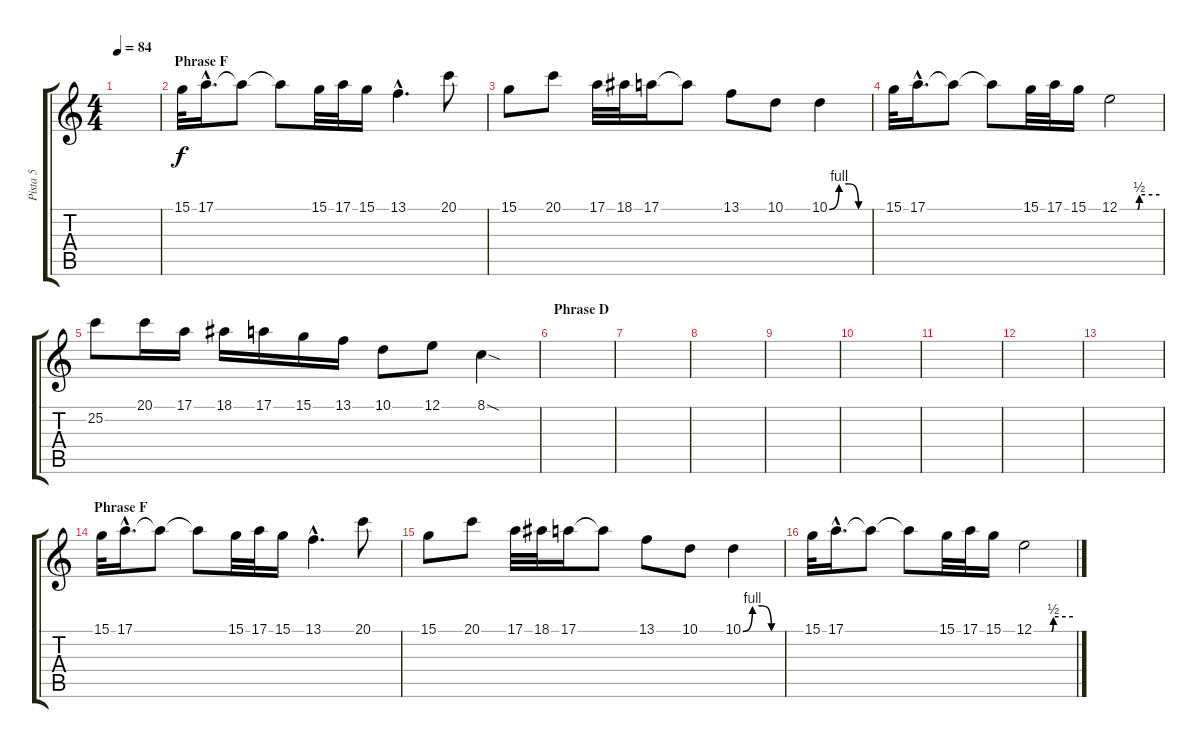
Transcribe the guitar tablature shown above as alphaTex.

\track ("Pista 5" "Pista 5") {instrument choiraahs}
\staff {score tabs}
\tuning (E4 B3 G3 D3 A2 E2) {hide}
\ts (4 4)
\tempo 84
\clef g2
\ks c
|
\section ("" "Phrase F")
15.1.32{volume 15 instrument lead1square} 17.1{hac}.16{d} 17.1{t}.8 17.1{t}.8 15.1.32 17.1.32 15.1.16 13.1{hac}.4{d} 20.1.8 |
15.1.8 20.1.8 17.1.32 18.1.32 17.1.16 17.1{t}.8 13.1.8 10.1.8 10.1{be (custom 0 0 15 4 30 4 45 0 60 0)}.4 |
15.1.32 17.1{hac}.16{d} 17.1{t}.8 17.1{t}.8 15.1.32 17.1.32 15.1.16 12.1{be (custom 0 0 27 0 30 2 60 2)}.2 |
25.2.8 20.1.16 17.1.16 18.1.16 17.1.16 15.1.16 13.1.16 10.1.8 12.1.8 8.1{sod}.4 |
\section ("" "Phrase D")
|
|
|
|
|
|
|
|
\section ("" "Phrase F")
15.1.32 17.1{hac}.16{d} 17.1{t}.8 17.1{t}.8 15.1.32 17.1.32 15.1.16 13.1{hac}.4{d} 20.1.8 |
15.1.8 20.1.8 17.1.32 18.1.32 17.1.16 17.1{t}.8 13.1.8 10.1.8 10.1{be (custom 0 0 15 4 30 4 45 0 60 0)}.4 |
15.1.32 17.1{hac}.16{d} 17.1{t}.8 17.1{t}.8 15.1.32 17.1.32 15.1.16 12.1{be (custom 0 0 27 0 30 2 60 2)}.2
